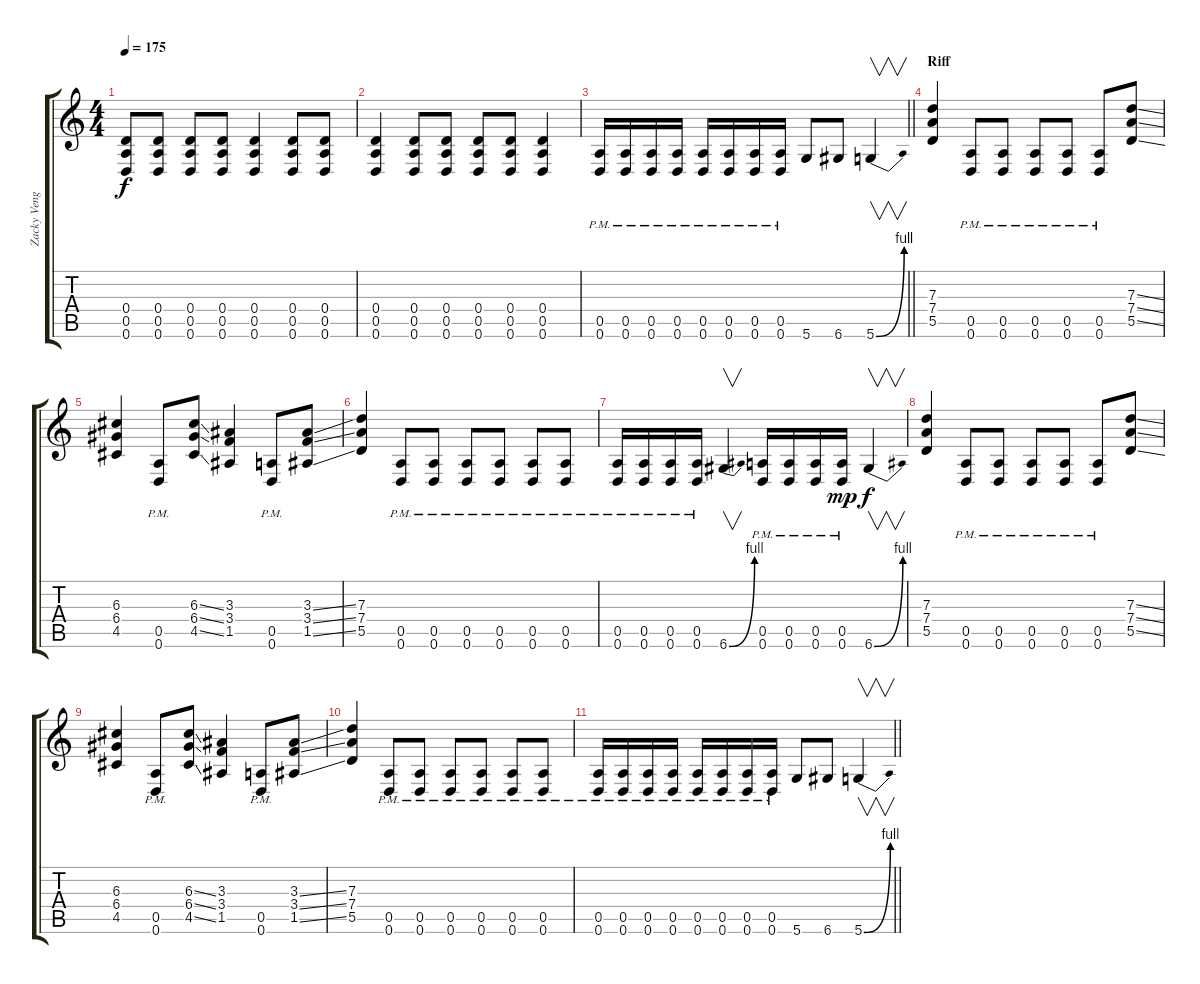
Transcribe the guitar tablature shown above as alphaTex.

\track ("Zacky Vengeance" "Zacky Veng") {instrument distortionguitar}
\staff {score tabs}
\tuning (E4 B3 G3 D3 A2 D2) {hide}
\ts (4 4)
\tempo 175
\clef g2
\ks c
(0.4 0.5 0.6).8{dy f} (0.4 0.5 0.6).8 (0.4 0.5 0.6).8 (0.4 0.5 0.6).8 (0.4 0.5 0.6).4 (0.4 0.5 0.6).8 (0.4 0.5 0.6).8 |
(0.4 0.5 0.6).4 (0.4 0.5 0.6).8 (0.4 0.5 0.6).8 (0.4 0.5 0.6).8 (0.4 0.5 0.6).8 (0.4 0.5 0.6).4 |
\barLineRight lightlight
(0.5{pm} 0.6{pm}).16 (0.5{pm} 0.6{pm}).16 (0.5{pm} 0.6{pm}).16 (0.5{pm} 0.6{pm}).16 (0.5{pm} 0.6{pm}).16 (0.5{pm} 0.6{pm}).16 (0.5{pm} 0.6{pm}).16 (0.5{pm} 0.6{pm}).16 5.6.8 6.6.8 5.6{be (bend 0 0 60 4)}.4{v} |
\section ("" "Riff")
(7.3 7.4 5.5).4 (0.5{pm} 0.6{pm}).8 (0.5{pm} 0.6{pm}).8 (0.5{pm} 0.6{pm}).8 (0.5{pm} 0.6{pm}).8 (0.5{pm} 0.6{pm}).8 (7.3{ss} 7.4{ss} 5.5{ss}).8 |
(6.3 6.4 4.5).4 (0.5{pm} 0.6{pm}).8 (6.3{ss} 6.4{ss} 4.5{ss}).8 (3.3 3.4 1.5).4 (0.5{pm} 0.6{pm}).8 (3.3{ss} 3.4{ss} 1.5{ss}).8 |
(7.3 7.4 5.5).4 (0.5{pm} 0.6{pm}).8 (0.5{pm} 0.6{pm}).8 (0.5{pm} 0.6{pm}).8 (0.5{pm} 0.6{pm}).8 (0.5{pm} 0.6{pm}).8 (0.5{pm} 0.6{pm}).8 |
(0.5{pm} 0.6{pm}).16 (0.5{pm} 0.6{pm}).16 (0.5{pm} 0.6{pm}).16 (0.5{pm} 0.6{pm}).16 6.6{be (bend 0 0 60 4)}.4{v} (0.5{pm} 0.6{pm}).16 (0.5{pm} 0.6{pm}).16 (0.5{pm} 0.6{pm}).16 (0.5{pm} 0.6{pm}).16{dy mp} 6.6{be (bend 0 0 60 4)}.4{v dy f} |
(7.3 7.4 5.5).4 (0.5{pm} 0.6{pm}).8 (0.5{pm} 0.6{pm}).8 (0.5{pm} 0.6{pm}).8 (0.5{pm} 0.6{pm}).8 (0.5{pm} 0.6{pm}).8 (7.3{ss} 7.4{ss} 5.5{ss}).8 |
(6.3 6.4 4.5).4 (0.5{pm} 0.6{pm}).8 (6.3{ss} 6.4{ss} 4.5{ss}).8 (3.3 3.4 1.5).4 (0.5{pm} 0.6{pm}).8 (3.3{ss} 3.4{ss} 1.5{ss}).8 |
(7.3 7.4 5.5).4 (0.5{pm} 0.6{pm}).8 (0.5{pm} 0.6{pm}).8 (0.5{pm} 0.6{pm}).8 (0.5{pm} 0.6{pm}).8 (0.5{pm} 0.6{pm}).8 (0.5{pm} 0.6{pm}).8 |
\barLineRight lightlight
(0.5{pm} 0.6{pm}).16 (0.5{pm} 0.6{pm}).16 (0.5{pm} 0.6{pm}).16 (0.5{pm} 0.6{pm}).16 (0.5{pm} 0.6{pm}).16 (0.5{pm} 0.6{pm}).16 (0.5{pm} 0.6{pm}).16 (0.5{pm} 0.6{pm}).16 5.6.8 6.6.8 5.6{be (bend 0 0 60 4)}.4{v}
